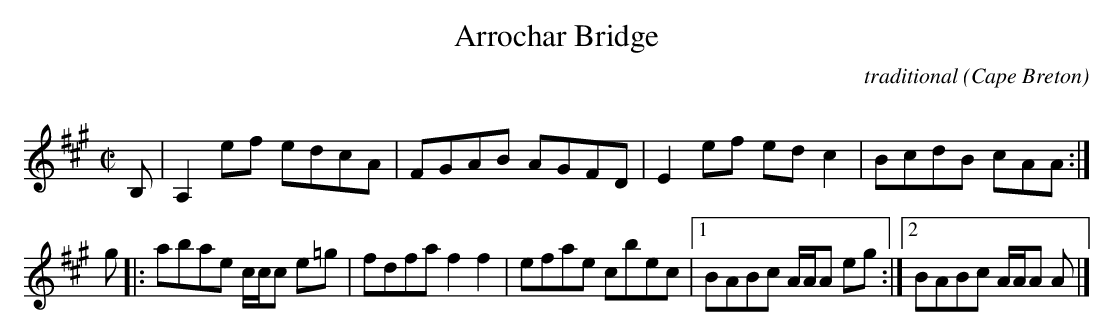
X:1
T:Arrochar Bridge
C:traditional
O:Cape Breton
Q:333
L:1/8
M:C|
K:A
B,|A,2 ef edcA|FGAB AGFD|E2 ef ed c2|BcdB cAA:|!
g|:abae c/c/c e=g|fdfa f2 f2|efae cbec|1BABc A/A/A eg:|2BABc A/A/A A|]!
